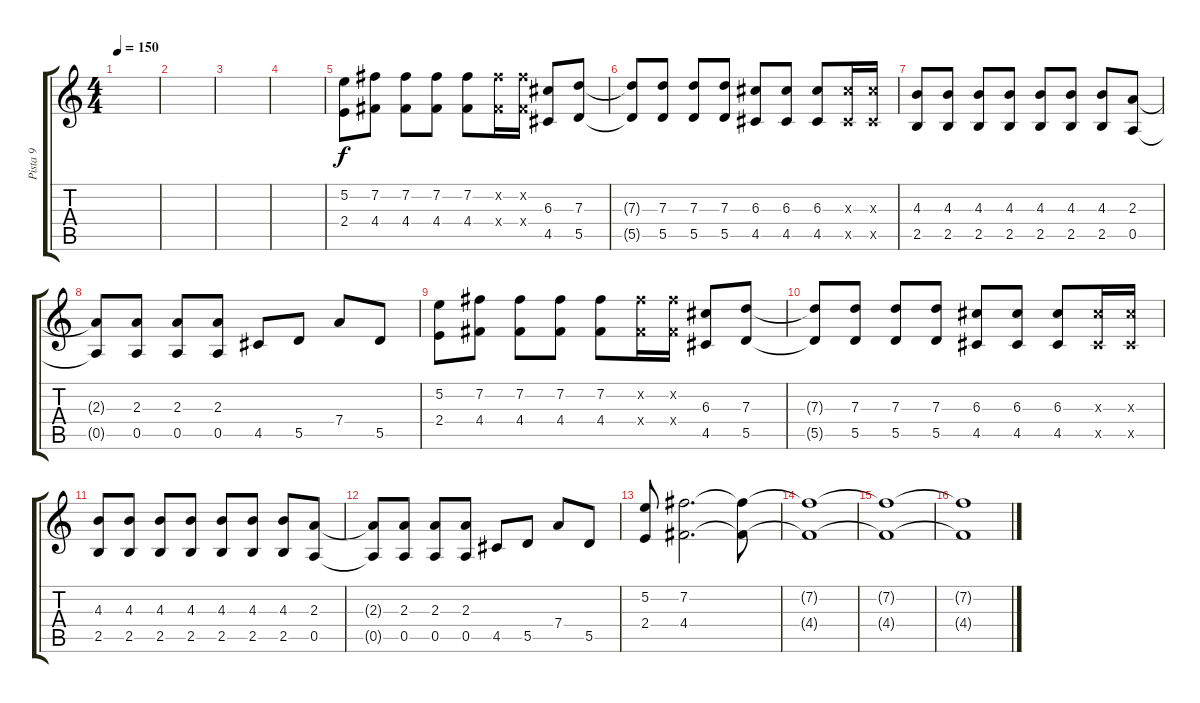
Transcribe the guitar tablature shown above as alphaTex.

\track ("Pista 9" "Pista 9") {instrument acousticguitarsteel}
\staff {score tabs}
\tuning (E4 B3 G3 D3 A2 E2) {hide}
\ts (4 4)
\tempo 150
\clef g2
\ks c
|
|
|
|
(5.2 2.4).8 (7.2 4.4).8 (7.2 4.4).8 (7.2 4.4).8 (7.2 4.4).8 (7.2{x} 4.4{x}).16 (7.2{x} 4.4{x}).16 (6.3 4.5).8 (7.3 5.5).8 |
(7.3{t} 5.5{t}).8 (7.3 5.5).8 (7.3 5.5).8 (7.3 5.5).8 (6.3 4.5).8 (6.3 4.5).8 (6.3 4.5).8 (6.3{x} 4.5{x}).16 (6.3{x} 4.5{x}).16 |
(4.3 2.5).8 (4.3 2.5).8 (4.3 2.5).8 (4.3 2.5).8 (4.3 2.5).8 (4.3 2.5).8 (4.3 2.5).8 (2.3 0.5).8 |
(2.3{t} 0.5{t}).8 (2.3 0.5).8 (2.3 0.5).8 (2.3 0.5).8 4.5.8 5.5.8 7.4.8 5.5.8 |
(5.2 2.4).8 (7.2 4.4).8 (7.2 4.4).8 (7.2 4.4).8 (7.2 4.4).8 (7.2{x} 4.4{x}).16 (7.2{x} 4.4{x}).16 (6.3 4.5).8 (7.3 5.5).8 |
(7.3{t} 5.5{t}).8 (7.3 5.5).8 (7.3 5.5).8 (7.3 5.5).8 (6.3 4.5).8 (6.3 4.5).8 (6.3 4.5).8 (6.3{x} 4.5{x}).16 (6.3{x} 4.5{x}).16 |
(4.3 2.5).8 (4.3 2.5).8 (4.3 2.5).8 (4.3 2.5).8 (4.3 2.5).8 (4.3 2.5).8 (4.3 2.5).8 (2.3 0.5).8 |
(2.3{t} 0.5{t}).8 (2.3 0.5).8 (2.3 0.5).8 (2.3 0.5).8 4.5.8 5.5.8 7.4.8 5.5.8 |
(5.2 2.4).8 (7.2 4.4).2{d} (7.2{t} 4.4{t}).8 |
(7.2{t} 4.4{t}).1 |
(7.2{t} 4.4{t}).1 |
(7.2{t} 4.4{t}).1
